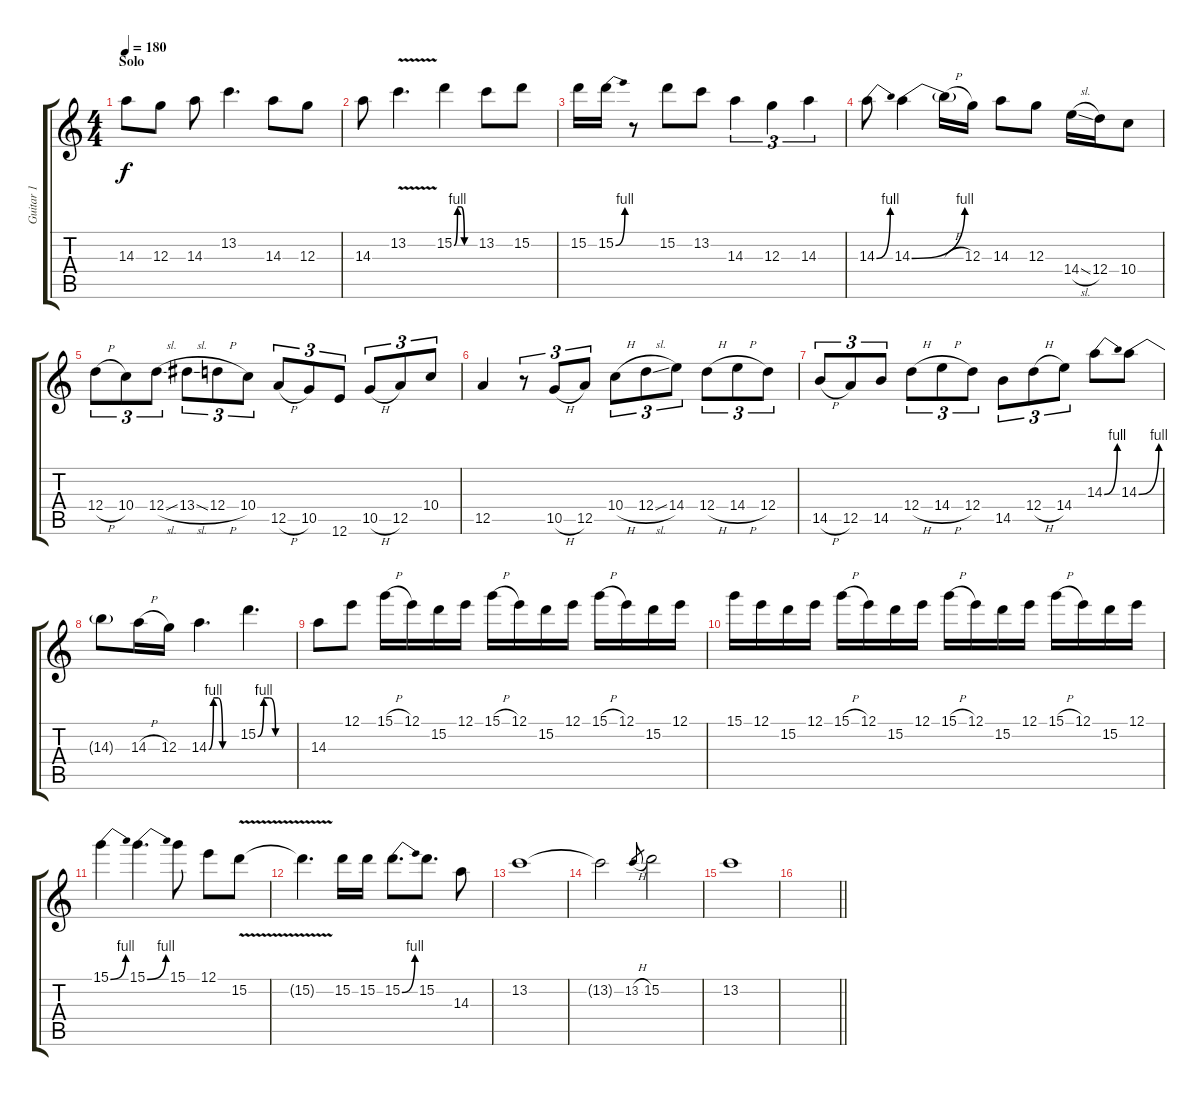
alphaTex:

\track ("Guitar 1" "Guitar 1") {instrument overdrivenguitar}
\staff {score tabs}
\tuning (E4 B3 G3 D3 A2 E2) {hide}
\ts (4 4)
\section ("" "Solo")
\tempo 180
\clef g2
\ks c
14.3.8{dy f} 12.3.8 14.3.8 13.2.4{d} 14.3.8 12.3.8 |
14.3.8 13.2{v}.4{d} 15.2{be (custom 0 0 10 4 20 4 30 0 60 0)}.4 13.2.8 15.2.8 |
15.2.16 15.2{be (bend 0 0 60 4)}.16 r.8 15.2.8 13.2.8 14.3.4{tu (3 2)} 12.3.4{tu (3 2)} 14.3.4{tu (3 2)} |
14.3{be (bend 0 0 60 4)}.8 14.3{be (bend 0 0 60 4)}.4 14.3{h t}.16 12.3.16 14.3.8 12.3.8 14.4{sl}.16 12.4.16 10.4.8 |
12.4{h}.8{tu (3 2)} 10.4.8{tu (3 2)} 12.4{sl}.8{tu (3 2)} 13.4{sl}.8{tu (3 2)} 12.4{h}.8{tu (3 2)} 10.4.8{tu (3 2)} 12.5{h}.8{tu (3 2)} 10.5.8{tu (3 2)} 12.6.8{tu (3 2)} 10.5{h}.8{tu (3 2)} 12.5.8{tu (3 2)} 10.4.8{tu (3 2)} |
12.5.4 r.8{tu (3 2)} 10.5{h}.8{tu (3 2)} 12.5.8{tu (3 2)} 10.4{h}.8{tu (3 2)} 12.4{sl}.8{tu (3 2)} 14.4.8{tu (3 2)} 12.4{h}.8{tu (3 2)} 14.4{h}.8{tu (3 2)} 12.4.8{tu (3 2)} |
14.5{h}.8{tu (3 2)} 12.5.8{tu (3 2)} 14.5.8{tu (3 2)} 12.4{h}.8{tu (3 2)} 14.4{h}.8{tu (3 2)} 12.4.8{tu (3 2)} 14.5.8{tu (3 2)} 12.4{h}.8{tu (3 2)} 14.4.8{tu (3 2)} 14.3{be (bend 0 0 60 4)}.8 14.3{be (bend 0 0 60 4)}.8 |
14.3{t}.8 14.3{h}.16 12.3.16 14.3{be (custom 0 0 10 4 20 4 30 0 60 0)}.4{d} 15.2{be (custom 0 0 10 4 20 4 30 0 60 0)}.4{d} |
14.3.8 12.1.8 15.1{h}.16 12.1.16 15.2.16 12.1.16 15.1{h}.16 12.1.16 15.2.16 12.1.16 15.1{h}.16 12.1.16 15.2.16 12.1.16 |
15.1.16 12.1.16 15.2.16 12.1.16 15.1{h}.16 12.1.16 15.2.16 12.1.16 15.1{h}.16 12.1.16 15.2.16 12.1.16 15.1{h}.16 12.1.16 15.2.16 12.1.16 |
15.1{be (bend 0 0 60 4)}.4 15.1{be (bend 0 0 60 4)}.4{d} 15.1.8 12.1.8 15.2{v}.8 |
15.2{v t}.4{d} 15.2.16 15.2.16 15.2{be (bend 0 0 60 4)}.8{d} 15.2.8{d} 14.3.8 |
13.2.1 |
13.2{t}.2 13.2{h}.8{gr} 15.2.2 |
13.2.1 |
\barLineRight lightlight
